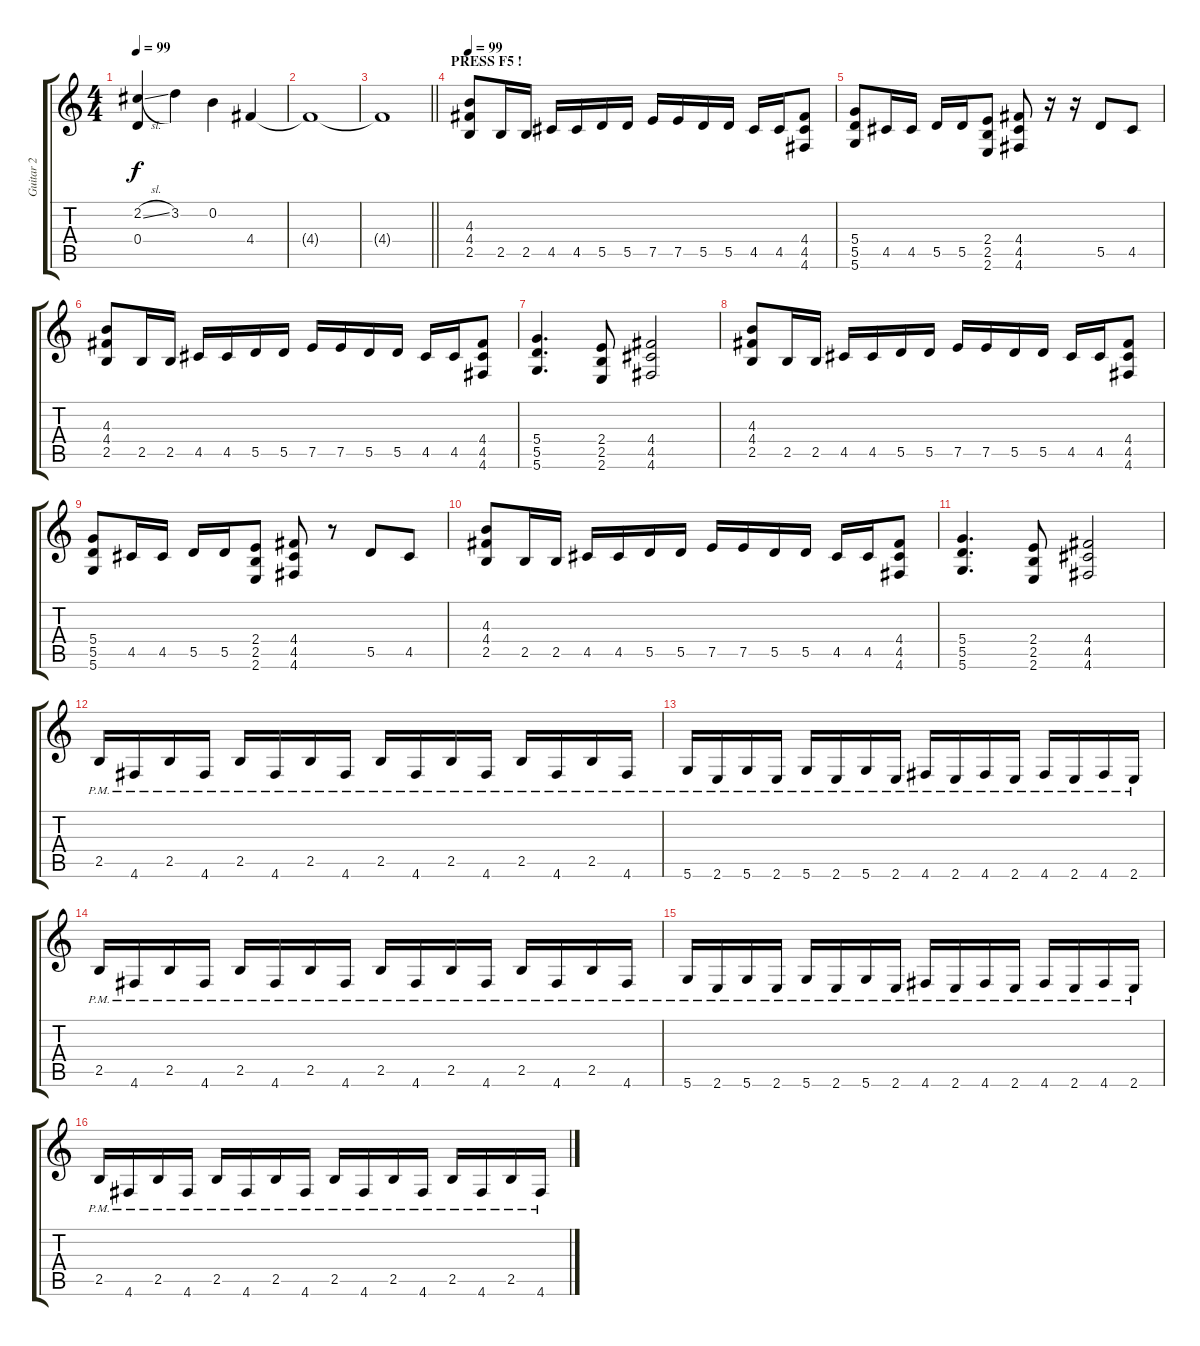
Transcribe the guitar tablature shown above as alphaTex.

\track ("Guitar 2" "Guitar 2") {solo instrument distortionguitar}
\staff {score tabs}
\tuning (E4 B3 G3 D3 A2 D2) {hide}
\ts (4 4)
\tempo 99
\clef g2
\ks c
(2.2{sl} 0.4).4{dy f} 3.2.4 0.2.4 4.4.4 |
4.4{t}.1 |
\barLineRight lightlight
4.4{t}.1 |
\section ("" "PRESS F5 !")
\tempo 99
(4.3 4.4 2.5).8{instrument distortionguitar} 2.5.16 2.5.16 4.5.16 4.5.16 5.5.16 5.5.16 7.5.16 7.5.16 5.5.16 5.5.16 4.5.16 4.5.16 (4.4 4.5 4.6).8 |
(5.4 5.5 5.6).8 4.5.16 4.5.16 5.5.16 5.5.16 (2.4 2.5 2.6).8 (4.4 4.5 4.6).8 r.16 r.16 5.5.8 4.5.8 |
(4.3 4.4 2.5).8 2.5.16 2.5.16 4.5.16 4.5.16 5.5.16 5.5.16 7.5.16 7.5.16 5.5.16 5.5.16 4.5.16 4.5.16 (4.4 4.5 4.6).8 |
(5.4 5.5 5.6).4{d} (2.4 2.5 2.6).8 (4.4 4.5 4.6).2 |
(4.3 4.4 2.5).8 2.5.16 2.5.16 4.5.16 4.5.16 5.5.16 5.5.16 7.5.16 7.5.16 5.5.16 5.5.16 4.5.16 4.5.16 (4.4 4.5 4.6).8 |
(5.4 5.5 5.6).8 4.5.16 4.5.16 5.5.16 5.5.16 (2.4 2.5 2.6).8 (4.4 4.5 4.6).8 r.8 5.5.8 4.5.8 |
(4.3 4.4 2.5).8 2.5.16 2.5.16 4.5.16 4.5.16 5.5.16 5.5.16 7.5.16 7.5.16 5.5.16 5.5.16 4.5.16 4.5.16 (4.4 4.5 4.6).8 |
(5.4 5.5 5.6).4{d} (2.4 2.5 2.6).8 (4.4 4.5 4.6).2 |
2.5{pm}.16 4.6{pm}.16 2.5{pm}.16 4.6{pm}.16 2.5{pm}.16 4.6{pm}.16 2.5{pm}.16 4.6{pm}.16 2.5{pm}.16 4.6{pm}.16 2.5{pm}.16 4.6{pm}.16 2.5{pm}.16 4.6{pm}.16 2.5{pm}.16 4.6{pm}.16 |
5.6{pm}.16 2.6{pm}.16 5.6{pm}.16 2.6{pm}.16 5.6{pm}.16 2.6{pm}.16 5.6{pm}.16 2.6{pm}.16 4.6{pm}.16 2.6{pm}.16 4.6{pm}.16 2.6{pm}.16 4.6{pm}.16 2.6{pm}.16 4.6{pm}.16 2.6{pm}.16 |
2.5{pm}.16 4.6{pm}.16 2.5{pm}.16 4.6{pm}.16 2.5{pm}.16 4.6{pm}.16 2.5{pm}.16 4.6{pm}.16 2.5{pm}.16 4.6{pm}.16 2.5{pm}.16 4.6{pm}.16 2.5{pm}.16 4.6{pm}.16 2.5{pm}.16 4.6{pm}.16 |
5.6{pm}.16 2.6{pm}.16 5.6{pm}.16 2.6{pm}.16 5.6{pm}.16 2.6{pm}.16 5.6{pm}.16 2.6{pm}.16 4.6{pm}.16 2.6{pm}.16 4.6{pm}.16 2.6{pm}.16 4.6{pm}.16 2.6{pm}.16 4.6{pm}.16 2.6{pm}.16 |
2.5{pm}.16 4.6{pm}.16 2.5{pm}.16 4.6{pm}.16 2.5{pm}.16 4.6{pm}.16 2.5{pm}.16 4.6{pm}.16 2.5{pm}.16 4.6{pm}.16 2.5{pm}.16 4.6{pm}.16 2.5{pm}.16 4.6{pm}.16 2.5{pm}.16 4.6{pm}.16
